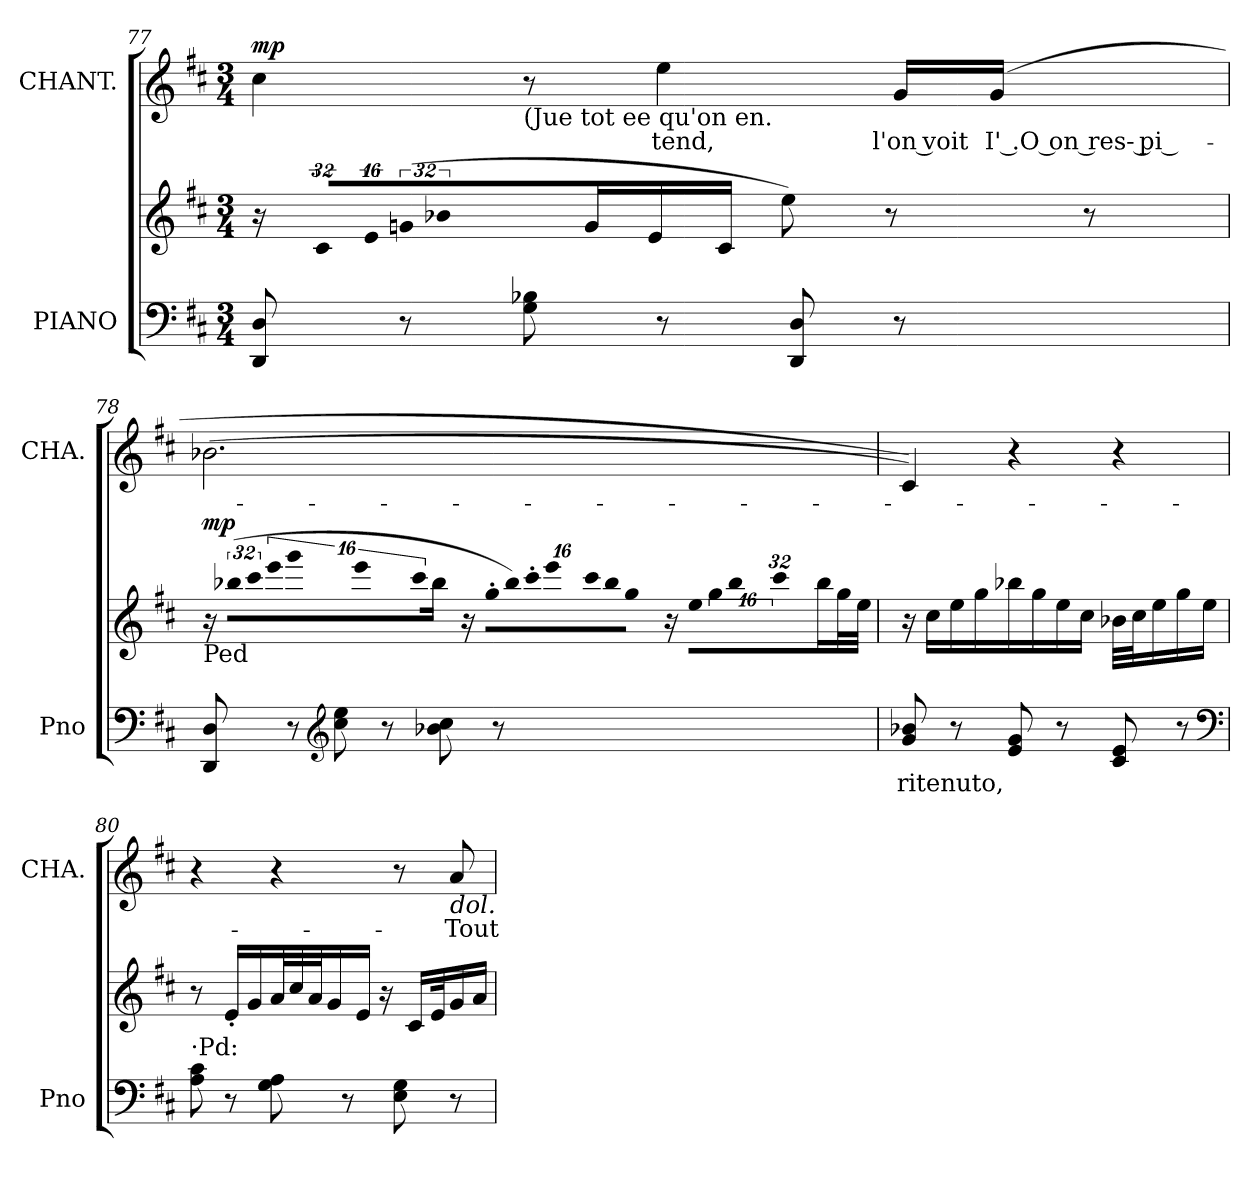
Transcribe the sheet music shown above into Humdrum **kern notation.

**kern	**text	**kern	**text	**dynam	**kern	**text	**dynam
*part2	*part2	*part2	*part2	*part2	*part1	*part1	*part1
*staff3	*staff3	*staff2	*staff2	*staff2/3	*staff1	*staff1	*staff1
*I"PIANO	*	*	*	*	*I"CHANT.	*	*
*I'Pno	*	*	*	*	*I'CHA.	*	*
!!LO:LB:g=z
*clefF4	*	*clefG2	*	*	*clefG2	*	*
*k[f#c#]	*	*k[f#c#]	*	*	*k[f#c#]	*	*
*D:	*	*D:	*	*	*D:	*	*
*M3/4	*	*M3/4	*	*	*M3/4	*	*
=77	=77	=77	=77	=77	=77	=77	=77
!	!	!	!LO:LY:b:color=#000000	!	!	!	!
8DDi/ 8Di	.	16r	P»I:	.	4cc#i\	.	mp
!	!	!LO:N:vis=16	!	!	!	!	!
.	.	512%21c#i/LL	.	.	.	.	.
!	!	!LO:N:vis=32	!	!	!	!	!
.	.	512%11ei/L	.	.	.	.	.
!	!	!LO:N:vis=32	!	!	!	!	!
8r	.	(1024%21gni/J	.	.	.	.	.
!	!	!LO:N:vis=16	!	!	!	!	!
.	.	1024%43b-Xi/	.	.	.	.	.
.	.	16gi/	.	.	.	.	.
!	!	!	!	!	!LO:TX:b:t=(Jue tot ee qu'on en.	!	!
8Gi\ 8B-Xi	.	16ei/	.	.	8r	.	.
.	.	16c#i/JJ	.	.	.	.	.
!	!	!	!	!	!	!LO:LY:b:color=#000000	!
8r	.	8eei\)	.	.	4eei\	tend,	.
8DDi/ 8Di	.	8r	.	.	.	.	.
!	!	!	!LO:LY:b:color=#000000	!	!	!	!
!	!	!	!	!	!	!LO:LY:b:color=#000000	!
8r	.	8r	Ped:	.	16gi/LL	l'on voit	.
!	!	!	!	!	!	!LO:LY:b:color=#000000	!
.	.	.	.	.	(16gi/JJ	I' .O on res- pi ­-	.
=78	=78	=78	=78	=78	=78	=78	=78
!	!	!LO:TX:b:t=Ped	!	!	!	!	!
8DDi/ 8Di	.	16r	.	mp	(2.b-Xi\	.	.
!	!	!LO:N:vis=32	!	!	!	!	!
.	.	(1024%21bb-Xi\LLL	.	.	.	.	.
!	!	!LO:N:vis=32	!	!	!	!	!
.	.	1024%21ccc#i\	.	.	.	.	.
!	!	!LO:N:vis=32	!	!	!	!	!
.	.	512%11eeei\	.	.	.	.	.
!	!	!LO:N:vis=32	!	!	!	!	!
8r	.	1024%21gggi\	.	.	.	.	.
!	!	!LO:N:vis=32	!	!	!	!	!
.	.	1024%21eeei\	.	.	.	.	.
!	!	!LO:N:vis=32	!	!	!	!	!
.	.	512%11ccc#i\J	.	.	.	.	.
.	.	16bb-i\JJ	.	.	.	.	.
*clefG2	*	*	*	*	*	*	*
8cc#i\ 8eei	.	16r	.	.	.	.	.
!	!	!LO:N:vis=32	!	!	!	!	!
.	.	512%9gg'i\LLL	.	.	.	.	.
!	!	!LO:N:vis=32	!	!	!	!	!
.	.	512%9bb-i\)	.	.	.	.	.
!	!	!LO:N:vis=32	!	!	!	!	!
.	.	512%9ccc#'i\	.	.	.	.	.
!	!	!LO:N:vis=32	!	!	!	!	!
.	.	1024%19eeei\	.	.	.	.	.
8r	.	.	.	.	.	.	.
!	!	!LO:N:vis=32	!	!	!	!	!
.	.	512%9ccc#i\	.	.	.	.	.
!	!	!LO:N:vis=32	!	!	!	!	!
.	.	512%9bb-i\	.	.	.	.	.
!	!	!LO:N:vis=32	!	!	!	!	!
.	.	1024%19ggi\JJJ	.	.	.	.	.
.	.	16r	.	.	.	.	.
!	!	!LO:N:vis=16	!	!	!	!	!
8b-Xi\ 8cc#i	.	512%21eei\LL	.	.	.	.	.
!	!	!LO:N:vis=32	!	!	!	!	!
.	.	512%11ggi\L	.	.	.	.	.
!	!	!LO:N:vis=32	!	!	!	!	!
.	.	1024%21bb-i\J	.	.	.	.	.
!	!	!LO:N:vis=16	!	!	!	!	!
.	.	1024%43ccc#i\	.	.	.	.	.
8r	.	16bb-i\	.	.	.	.	.
.	.	32ggi\L	.	.	.	.	.
.	.	32eei\JJJ	.	.	.	.	.
!!LO:PB:g=z
=79	=79	=79	=79	=79	=79	=79	=79
!	!LO:LY:b:color=#000000	!	!	!	!	!	!
8gi/ 8b-Xi	ritenuto,	16r	.	.	4c#i/))	.	.
.	.	16cc#i\LL	.	.	.	.	.
8r	.	16eei\	.	.	.	.	.
.	.	16ggi\	.	.	.	.	.
8ei/ 8gi	.	16bb-Xi\	.	.	4r	.	.
.	.	16ggi\	.	.	.	.	.
8r	.	16eei\	.	.	.	.	.
.	.	16cc#i\JJ	.	.	.	.	.
8c#i/ 8ei	.	32b-Xi\LLL	.	.	4r	.	.
.	.	32cc#i\J	.	.	.	.	.
.	.	16eei\	.	.	.	.	.
8r	.	16ggi\	.	.	.	.	.
.	.	16eei\JJ	.	.	.	.	.
*clefF4	*	*	*	*	*	*	*
=80	=80	=80	=80	=80	=80	=80	=80
!LO:TX:a:t=·Pd&colon;	!	!	!	!	!	!	!
8Ai\ 8c#i	.	8r	.	.	4r	.	.
8r	.	16e'i/LL	.	.	.	.	.
.	.	16gi/	.	.	.	.	.
8Gi\ 8Ai	.	32ai/L	.	.	4r	.	.
.	.	32cc#i/	.	.	.	.	.
.	.	32ai/J	.	.	.	.	.
.	.	16gi/	.	.	.	.	.
8r	.	.	.	.	.	.	.
.	.	16ei/JJ	.	.	.	.	.
.	.	16r	.	.	.	.	.
8Ei\ 8Gi	.	.	.	.	8r	.	.
.	.	16c#i/LL	.	.	.	.	.
.	.	32ei/k	.	.	.	.	.
!	!	!	!	!	!LO:TX:b:i:t=dol.	!	!
!	!	!	!	!	!	!LO:LY:b:color=#000000	!
8r	.	16gi/	.	.	8ai/	Tout	.
.	.	16ai/JJ	.	.	.	.	.
=	=	=	=	=	=	=	=
*-	*-	*-	*-	*-	*-	*-	*-
